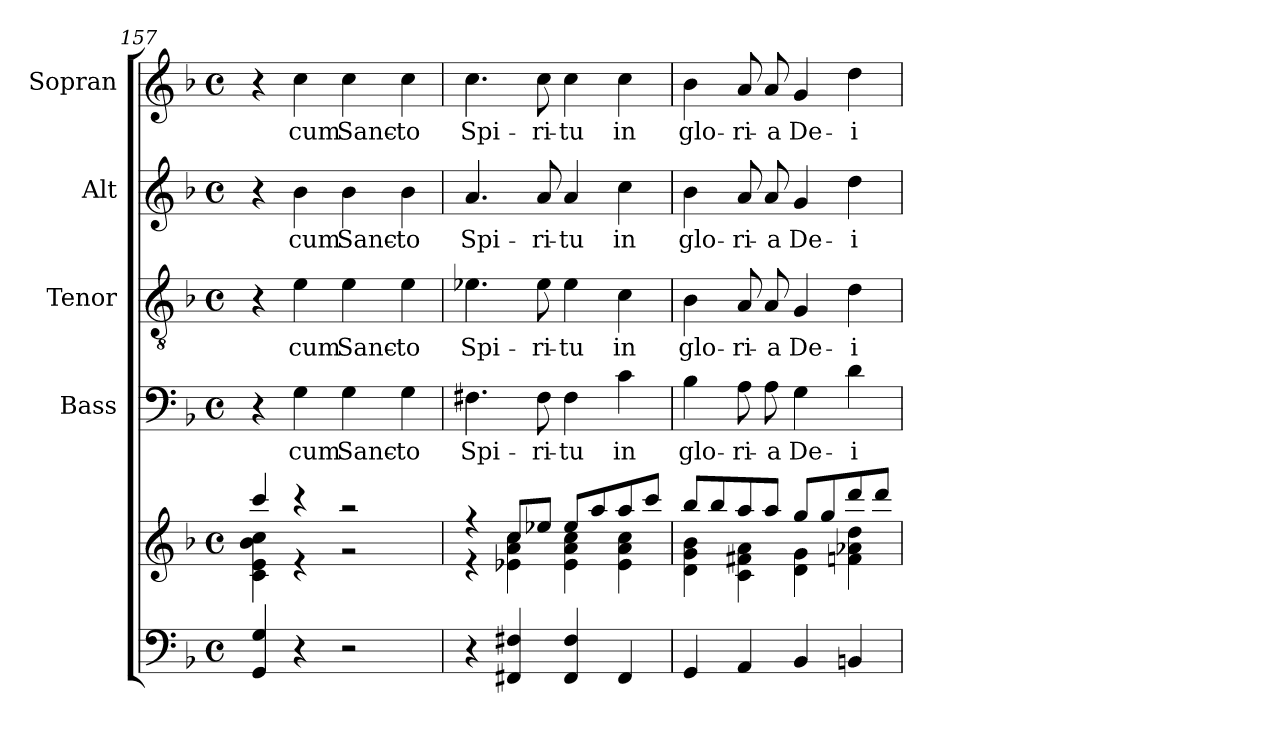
**kern	**kern	**kern	**text	**kern	**text	**kern	**text	**kern	**text
*part5	*part5	*part4	*part4	*part3	*part3	*part2	*part2	*part1	*part1
*staff6	*staff5	*staff4	*staff4	*staff3	*staff3	*staff2	*staff2	*staff1	*staff1
*	*	*I"Bass	*	*I"Tenor	*	*I"Alt	*	*I"Sopran	*
*	*	*I'B.	*	*I'T.	*	*I'A.	*	*I'S.	*
!!LO:LB:g=z
*clefF4	*clefG2	*clefF4	*	*clefGv2	*	*clefG2	*	*clefG2	*
*k[b-]	*k[b-]	*k[b-]	*	*k[b-]	*	*k[b-]	*	*k[b-]	*
*F:	*F:	*F:	*	*F:	*	*F:	*	*F:	*
*M4/4	*M4/4	*M4/4	*	*M4/4	*	*M4/4	*	*M4/4	*
*met(c)	*met(c)	*met(c)	*	*met(c)	*	*met(c)	*	*met(c)	*
=157	=157	=157	=157	=157	=157	=157	=157	=157	=157
*	*^	*	*	*	*	*	*	*	*
4GG/ 4G/	4ccc!/	4c\ 4e\ 4b-\ 4cc\	4r	.	4r	.	4r	.	4r	.
!	!	!	!	!LO:LY:b	!	!LO:LY:b	!	!LO:LY:b	!	!LO:LY:b
4r	4r	4r	4G\	cum	4e\	cum	4b-\	cum	4cc\	cum
!	!	!	!	!LO:LY:b	!	!LO:LY:b	!	!LO:LY:b	!	!LO:LY:b
2r	2r	2r	4G\	Sanc-	4e\	Sanc-	4b-\	Sanc-	4cc\	Sanc-
!	!	!	!	!LO:LY:b	!	!LO:LY:b	!	!LO:LY:b	!	!LO:LY:b
.	.	.	4G\	-to	4e\	-to	4b-\	-to	4cc\	-to
=158	=158	=158	=158	=158	=158	=158	=158	=158	=158	=158
!	!	!	!	!LO:LY:b	!	!LO:LY:b	!	!LO:LY:b	!	!LO:LY:b
4r	4r	4r	4.F#X\	Spi-	4.e-X\	Spi-	4.a/	Spi-	4.cc\	Spi-
4FF#X/ 4F#X/	8cc!/L	4e-X\ 4a\ 4cc\	.	.	.	.	.	.	.	.
!	!	!	!	!LO:LY:b	!	!LO:LY:b	!	!LO:LY:b	!	!LO:LY:b
.	8ee-X!/J	.	8F#\	-ri-	8e-\	-ri-	8a/	-ri-	8cc\	-ri-
!	!	!	!	!LO:LY:b	!	!LO:LY:b	!	!LO:LY:b	!	!LO:LY:b
4FF#/ 4F#/	8ee-!/L	4e-\ 4a\ 4cc\	4F#\	-tu	4e-\	-tu	4a/	-tu	4cc\	-tu
.	8aa!/	.	.	.	.	.	.	.	.	.
!	!	!	!	!LO:LY:b	!	!LO:LY:b	!	!LO:LY:b	!	!LO:LY:b
4FF#/	8aa!/	4e-\ 4a\ 4cc\	4c\	in	4c\	in	4cc\	in	4cc\	in
.	8ccc!/J	.	.	.	.	.	.	.	.	.
=159	=159	=159	=159	=159	=159	=159	=159	=159	=159	=159
!	!	!	!	!LO:LY:b	!	!LO:LY:b	!	!LO:LY:b	!	!LO:LY:b
4GG/	8bb-!/L	4d\ 4g\ 4b-\	4B-\	glo-	4B-\	glo-	4b-\	glo-	4b-\	glo-
.	8bb-!/	.	.	.	.	.	.	.	.	.
!	!	!	!	!LO:LY:b	!	!LO:LY:b	!	!LO:LY:b	!	!LO:LY:b
4AA/	8aa!/	4c\ 4f#X\ 4a\	8A\	-ri-	8A/	-ri-	8a/	-ri-	8a/	-ri-
!	!	!	!	!LO:LY:b	!	!LO:LY:b	!	!LO:LY:b	!	!LO:LY:b
.	8aa!/J	.	8A\	-a	8A/	-a	8a/	-a	8a/	-a
!	!	!	!	!LO:LY:b	!	!LO:LY:b	!	!LO:LY:b	!	!LO:LY:b
4BB-/	8gg!/L	4d\ 4g\	4G\	De-	4G/	De-	4g/	De-	4g/	De-
.	8gg!/	.	.	.	.	.	.	.	.	.
!	!	!	!	!LO:LY:b	!	!LO:LY:b	!	!LO:LY:b	!	!LO:LY:b
4BBn/	8ddd!/	4fn\ 4a-X\ 4dd\	4d\	-i	4d\	-i	4dd\	-i	4dd\	-i
.	8ddd!/J	.	.	.	.	.	.	.	.	.
*	*v	*v	*	*	*	*	*	*	*	*
=	=	=	=	=	=	=	=	=	=
*-	*-	*-	*-	*-	*-	*-	*-	*-	*-
